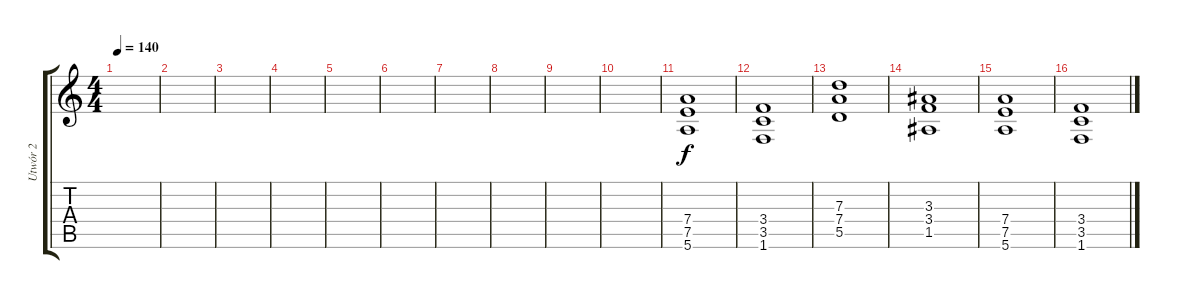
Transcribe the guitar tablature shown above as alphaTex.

\track ("Utwór 2" "Utwór 2") {solo instrument distortionguitar}
\staff {score tabs}
\tuning (E4 B3 G3 D3 A2 E2) {hide}
\ts (4 4)
\tempo 140
\clef g2
\ks c
|
|
|
|
|
|
|
|
|
|
(7.4 7.5 5.6).1 |
(3.4 3.5 1.6).1 |
(7.3 7.4 5.5).1 |
(3.3 3.4 1.5).1 |
(7.4 7.5 5.6).1 |
(3.4 3.5 1.6).1
